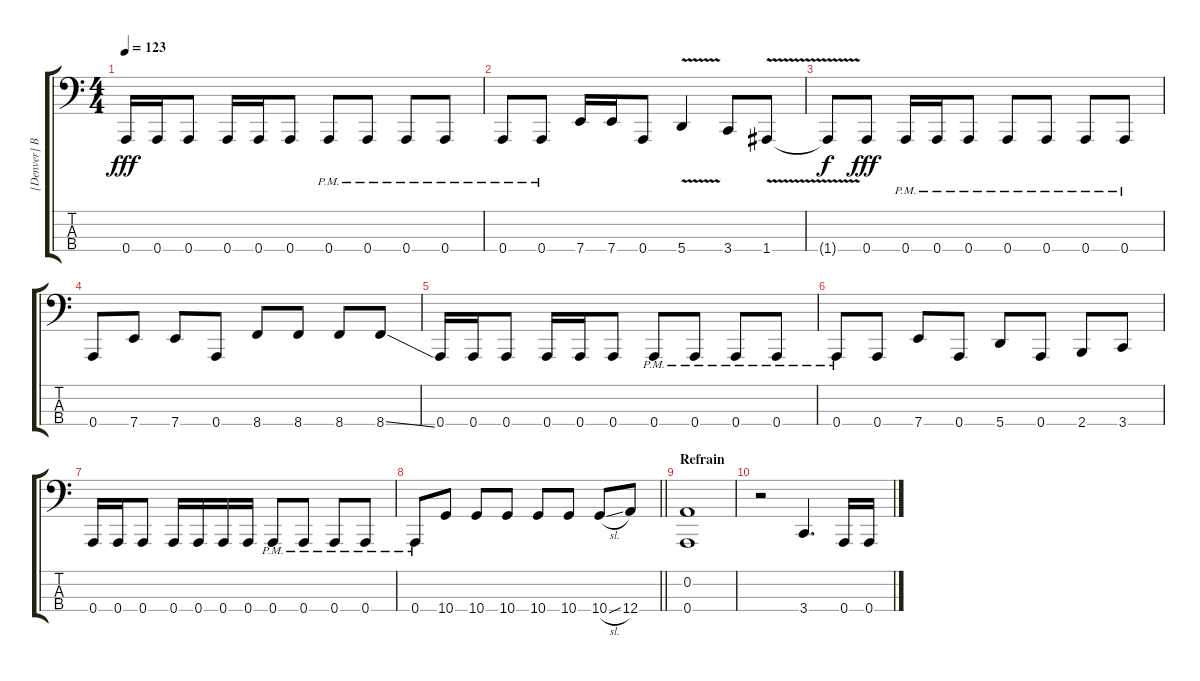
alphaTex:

\track ("[Denver] Bass Guitar" "[Denver] B") {instrument electricbasspick}
\staff {score tabs}
\tuning (D2 A1 E1 A0) {hide}
\ts (4 4)
\tempo 123
\clef f4
\ks c
0.4.16{dy fff} 0.4.16 0.4.8 0.4.16 0.4.16 0.4.8 0.4{pm}.8 0.4{pm}.8 0.4{pm}.8 0.4{pm}.8 |
0.4{pm}.8 0.4{pm}.8 7.4.16 7.4.16 0.4.8 5.4{v}.4 3.4.8 1.4{v}.8 |
1.4{t}.8{dy f} 0.4.8{dy fff} 0.4{pm}.16 0.4{pm}.16 0.4{pm}.8 0.4{pm}.8 0.4{pm}.8 0.4{pm}.8 0.4{pm}.8 |
0.4.8 7.4.8 7.4.8 0.4.8 8.4.8 8.4.8 8.4.8 8.4{ss}.8 |
0.4.16 0.4.16 0.4.8 0.4.16 0.4.16 0.4.8 0.4{pm}.8 0.4{pm}.8 0.4{pm}.8 0.4{pm}.8 |
0.4{pm}.8 0.4.8 7.4.8 0.4.8 5.4.8 0.4.8 2.4.8 3.4.8 |
0.4.16 0.4.16 0.4.8 0.4.16 0.4.16 0.4.16 0.4.16 0.4{pm}.8 0.4{pm}.8 0.4{pm}.8 0.4{pm}.8 |
\barLineRight lightlight
0.4{pm}.8 10.4.8 10.4.8 10.4.8 10.4.8 10.4.8 10.4{sl}.8 12.4.8 |
\section ("" "Refrain")
(0.2 0.4).1 |
r.2 3.4.4{d} 0.4.16 0.4.16
